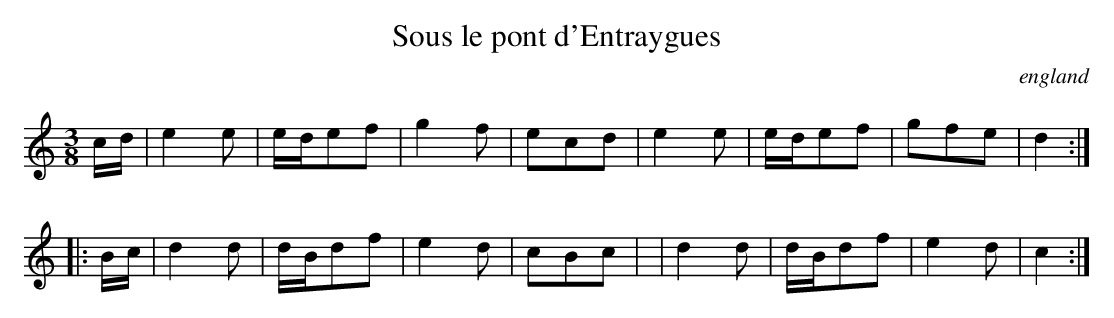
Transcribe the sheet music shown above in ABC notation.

X:1
T:Sous le pont d'Entraygues
O:england
M:3/8
L:1/8
K:C
c/d/|e2e|e/d/ef|g2f|ecd|\
e2e|e/d/ef|gfe|d2:|
|:B/c/|d2d|d/B/df|e2d|cBc|\
|d2d|d/B/df|e2d|c2:|
